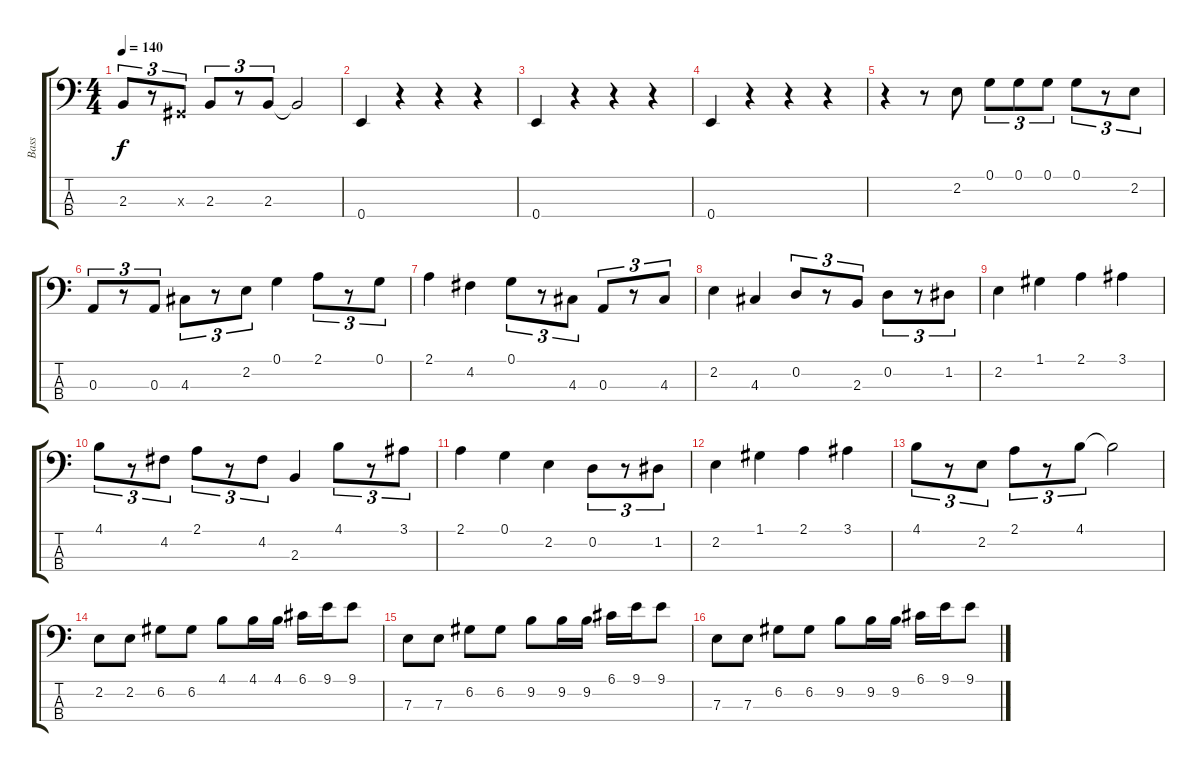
\track ("Bass" "Bass") {instrument electricbassfinger}
\staff {score tabs}
\tuning (G2 D2 A1 E1) {hide}
\ts (4 4)
\tempo 140
\clef f4
\ks c
2.3.8{tu (3 2) dy f} r.8{tu (3 2)} -1.3{x}.8{tu (3 2)} 2.3.8{tu (3 2)} r.8{tu (3 2)} 2.3.8{tu (3 2)} 2.3{t}.2 |
0.4.4 r.4 r.4 r.4 |
0.4.4 r.4 r.4 r.4 |
0.4.4 r.4 r.4 r.4 |
r.4 r.8 2.2.8 0.1.8{tu (3 2)} 0.1.8{tu (3 2)} 0.1.8{tu (3 2)} 0.1.8{tu (3 2)} r.8{tu (3 2)} 2.2.8{tu (3 2)} |
0.3.8{tu (3 2)} r.8{tu (3 2)} 0.3.8{tu (3 2)} 4.3.8{tu (3 2)} r.8{tu (3 2)} 2.2.8{tu (3 2)} 0.1.4 2.1.8{tu (3 2)} r.8{tu (3 2)} 0.1.8{tu (3 2)} |
2.1.4 4.2.4 0.1.8{tu (3 2)} r.8{tu (3 2)} 4.3.8{tu (3 2)} 0.3.8{tu (3 2)} r.8{tu (3 2)} 4.3.8{tu (3 2)} |
2.2.4 4.3.4 0.2.8{tu (3 2)} r.8{tu (3 2)} 2.3.8{tu (3 2)} 0.2.8{tu (3 2)} r.8{tu (3 2)} 1.2.8{tu (3 2)} |
2.2.4 1.1.4 2.1.4 3.1.4 |
4.1.8{tu (3 2)} r.8{tu (3 2)} 4.2.8{tu (3 2)} 2.1.8{tu (3 2)} r.8{tu (3 2)} 4.2.8{tu (3 2)} 2.3.4 4.1.8{tu (3 2)} r.8{tu (3 2)} 3.1.8{tu (3 2)} |
2.1.4 0.1.4 2.2.4 0.2.8{tu (3 2)} r.8{tu (3 2)} 1.2.8{tu (3 2)} |
2.2.4 1.1.4 2.1.4 3.1.4 |
4.1.8{tu (3 2)} r.8{tu (3 2)} 2.2.8{tu (3 2)} 2.1.8{tu (3 2)} r.8{tu (3 2)} 4.1.8{tu (3 2)} 4.1{t}.2 |
2.2.8 2.2.8 6.2.8 6.2.8 4.1.8 4.1.16 4.1.16 6.1.16 9.1.16 9.1.8 |
7.3.8 7.3.8 6.2.8 6.2.8 9.2.8 9.2.16 9.2.16 6.1.16 9.1.16 9.1.8 |
7.3.8 7.3.8 6.2.8 6.2.8 9.2.8 9.2.16 9.2.16 6.1.16 9.1.16 9.1.8
